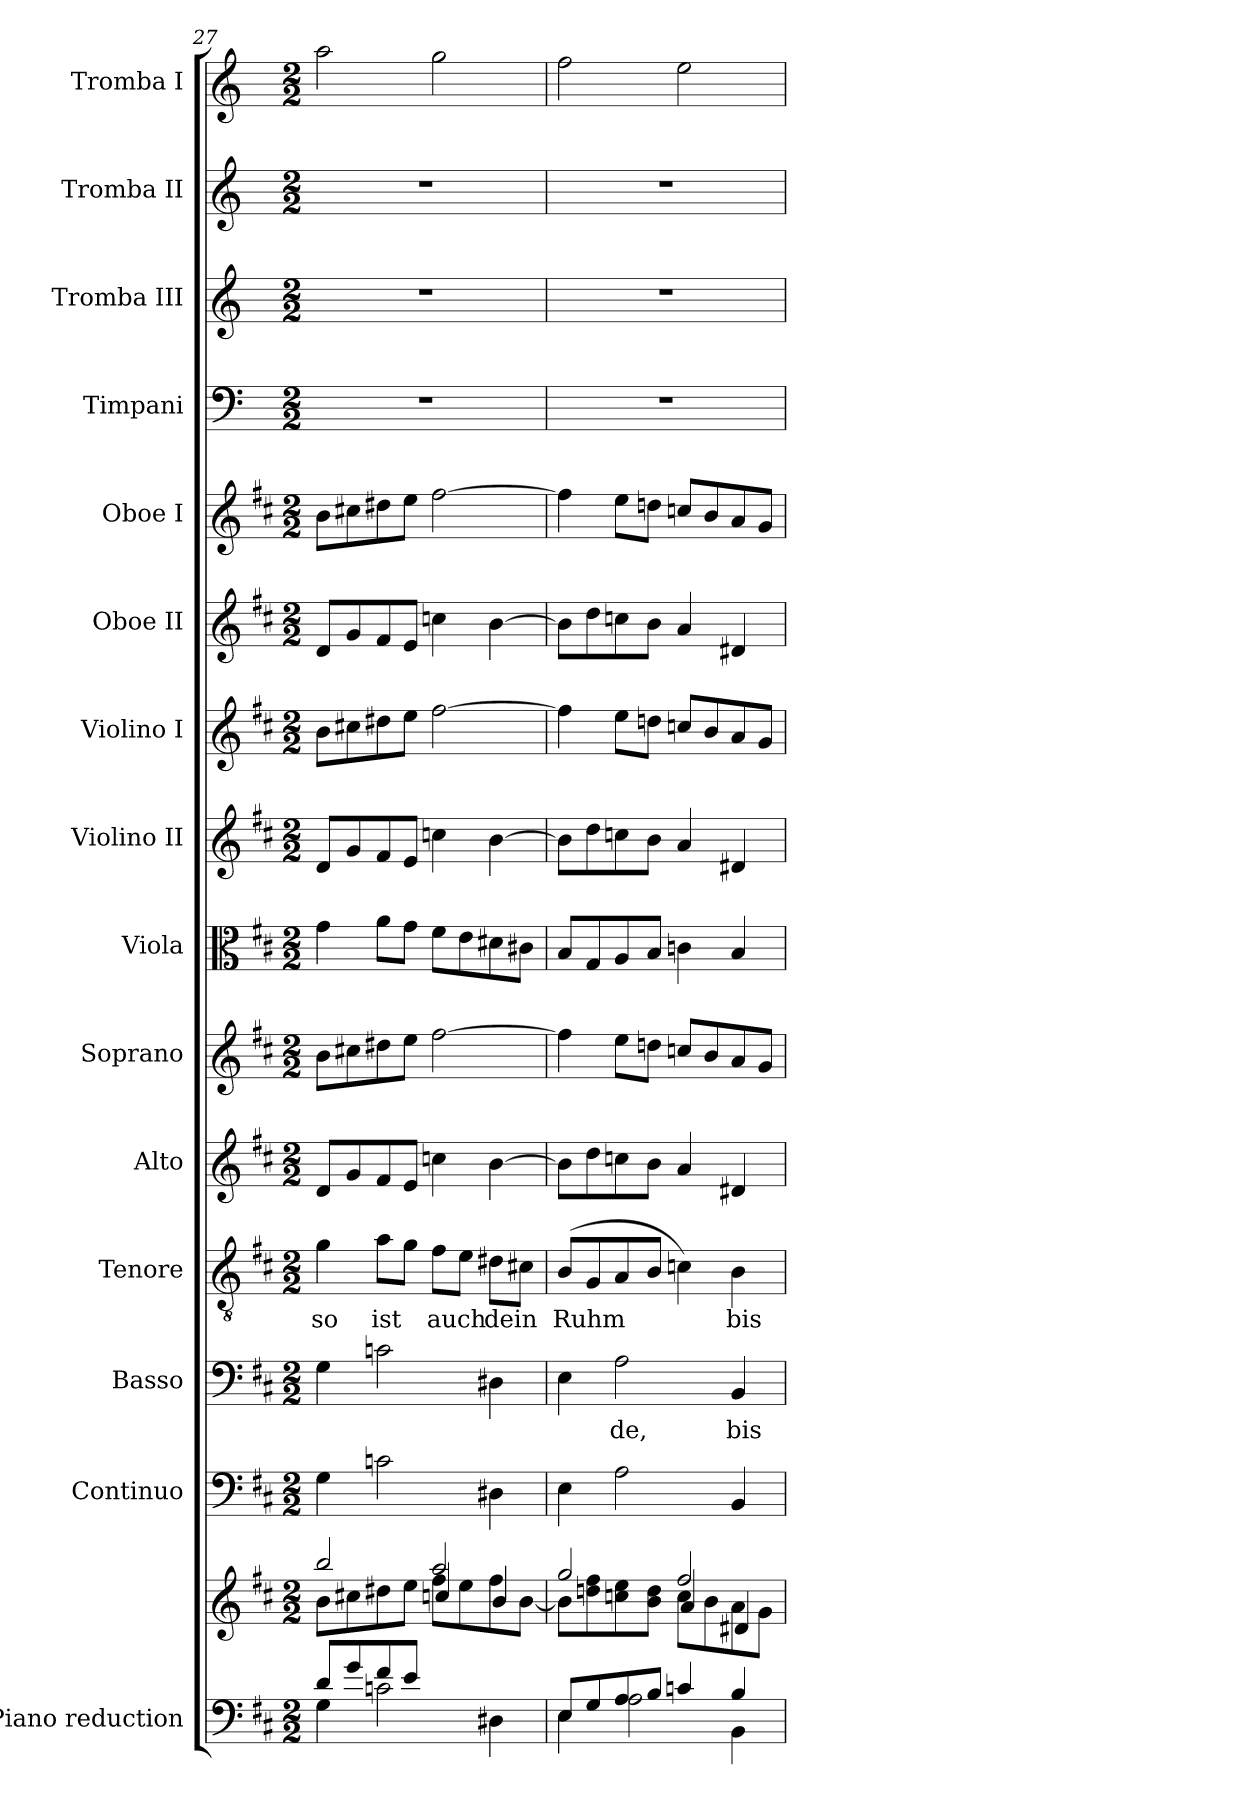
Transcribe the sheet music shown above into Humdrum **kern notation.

**kern	**kern	**kern	**kern	**text	**kern	**text	**kern	**kern	**kern	**kern	**kern	**kern	**kern	**kern	**kern	**kern	**kern
*part15	*part15	*part14	*part13	*part13	*part12	*part12	*part11	*part10	*part9	*part8	*part7	*part6	*part5	*part4	*part3	*part2	*part1
*staff16	*staff15	*staff14	*staff13	*staff13	*staff12	*staff12	*staff11	*staff10	*staff9	*staff8	*staff7	*staff6	*staff5	*staff4	*staff3	*staff2	*staff1
*I"Piano reduction	*	*I"Continuo	*I"Basso	*	*I"Tenore	*	*I"Alto	*I"Soprano	*I"Viola	*I"Violino II	*I"Violino I	*I"Oboe II	*I"Oboe I	*I"Timpani	*I"Tromba III	*I"Tromba II	*I"Tromba I
*I'Pno	*	*	*	*	*	*	*	*	*I'Vla	*I'Vln	*I'Vln	*I'Ob	*I'Ob	*I'Timp	*	*	*
*clefF4	*clefG2	*clefF4	*clefF4	*	*clefGv2	*	*clefG2	*clefG2	*clefC3	*clefG2	*clefG2	*clefG2	*clefG2	*clefF4	*clefG2	*clefG2	*clefG2
*	*	*	*	*	*	*	*	*	*	*	*	*	*	*	*ITrd-1c-2	*ITrd-1c-2	*ITrd-1c-2
*k[f#c#]	*k[f#c#]	*k[f#c#]	*k[f#c#]	*	*k[f#c#]	*	*k[f#c#]	*k[f#c#]	*k[f#c#]	*k[f#c#]	*k[f#c#]	*k[f#c#]	*k[f#c#]	*k[]	*k[f#c#]	*k[f#c#]	*k[f#c#]
*M2/2	*M2/2	*M2/2	*M2/2	*	*M2/2	*	*M2/2	*M2/2	*M2/2	*M2/2	*M2/2	*M2/2	*M2/2	*M2/2	*M2/2	*M2/2	*M2/2
=27	=27	=27	=27	=27	=27	=27	=27	=27	=27	=27	=27	=27	=27	=27	=27	=27	=27
*^	*^	*	*	*	*	*	*	*	*	*	*	*	*	*	*	*	*
*	*	*	*^	*	*	*	*	*	*	*	*	*	*	*	*	*	*	*	*
!	!	!	!	!	!	!	!	!	!LO:LY:b	!	!	!	!	!	!	!	!	!	!	!
8d/L	4G\	2bb/	8b\L	2ryy	4G\	4G\	.	4g\	so	8d/L	8b\L	4g\	8d/L	8b\L	8d/L	8b\L	1r	1r	1r	2bb\
8g/	.	.	8cc#X\	.	.	.	.	.	.	8g/	8cc#X\	.	8g/	8cc#X\	8g/	8cc#X\	.	.	.	.
!	!	!	!	!	!	!	!	!	!LO:LY:b	!	!	!	!	!	!	!	!	!	!	!
8f#/	2cn\	.	8dd#X\	.	2cn\	2cn\	.	8a\L	ist	8f#/	8dd#X\	8a\L	8f#/	8dd#X\	8f#/	8dd#X\	.	.	.	.
8e/J	.	.	8ee\J	.	.	.	.	8g\J	.	8e/J	8ee\J	8g\J	8e/J	8ee\J	8e/J	8ee\J	.	.	.	.
!	!	!	!	!	!	!	!	!	!LO:LY:b	!	!	!	!	!	!	!	!	!	!	!
2ryy	.	2aa/	8ff#\L	4ccn/	.	.	.	8f#\L	auch	4ccn\	[2ff#\	8f#\L	4ccn\	[2ff#\	4ccn\	[2ff#\	.	.	.	2aa\
.	.	.	8ee\	.	.	.	.	8e\J	.	.	.	8e\	.	.	.	.	.	.	.	.
!	!	!	!	!	!	!	!	!	!LO:LY:b	!	!	!	!	!	!	!	!	!	!	!
.	4D#X\	.	8ff#\	4b/	4D#X\	4D#X\	.	8d#X\L	dein	[4b\	.	8d#X\	[4b\	.	[4b\	.	.	.	.	.
.	.	.	[8b\J	.	.	.	.	8c#X\J	.	.	.	8c#X\J	.	.	.	.	.	.	.	.
=28	=28	=28	=28	=28	=28	=28	=28	=28	=28	=28	=28	=28	=28	=28	=28	=28	=28	=28	=28	=28
!	!	!	!	!	!	!	!	!	!LO:LY:b	!	!	!	!	!	!	!	!	!	!	!
8E/L	4E\	2gg/	8b\L]	2ryy	4E\	4E\	.	(8B/L	Ruhm	8b\L]	4ff#\]	8B/L	8b\L]	4ff#\]	8b\L]	4ff#\]	1r	1r	1r	2gg\
8G/	.	.	8ddn\ 8ff#\	.	.	.	.	8G/	.	8dd\	.	8G/	8dd\	.	8dd\	.	.	.	.	.
!	!	!	!	!	!	!	!LO:LY:b	!	!	!	!	!	!	!	!	!	!	!	!	!
8A/	2A\	.	8ccn\ 8ee\	.	2A\	2A\	-de,	8A/	.	8ccn\	8ee\L	8A/	8ccn\	8ee\L	8ccn\	8ee\L	.	.	.	.
8B/J	.	.	8b\ 8dd\J	.	.	.	.	8B/J	.	8b\J	8ddn\J	8B/J	8b\J	8ddn\J	8b\J	8ddn\J	.	.	.	.
4cn/	.	2ff#/	8cc\L	4a/	.	.	.	4cn\)	.	4a/	8ccn/L	4cn\	4a/	8ccn/L	4a/	8ccn/L	.	.	.	2ff#\
.	.	.	8b\	.	.	.	.	.	.	.	8b/	.	.	8b/	.	8b/	.	.	.	.
!	!	!	!	!	!	!	!LO:LY:b	!	!LO:LY:b	!	!	!	!	!	!	!	!	!	!	!
4B/	4BB\	.	8a\	4d#X/	4BB/	4BB/	bis	4B\	bis	4d#X/	8a/	4B/	4d#X/	8a/	4d#X/	8a/	.	.	.	.
.	.	.	8g\J	.	.	.	.	.	.	.	8g/J	.	.	8g/J	.	8g/J	.	.	.	.
*v	*v	*	*	*	*	*	*	*	*	*	*	*	*	*	*	*	*	*	*	*
*	*v	*v	*v	*	*	*	*	*	*	*	*	*	*	*	*	*	*	*	*
=	=	=	=	=	=	=	=	=	=	=	=	=	=	=	=	=	=
*-	*-	*-	*-	*-	*-	*-	*-	*-	*-	*-	*-	*-	*-	*-	*-	*-	*-
